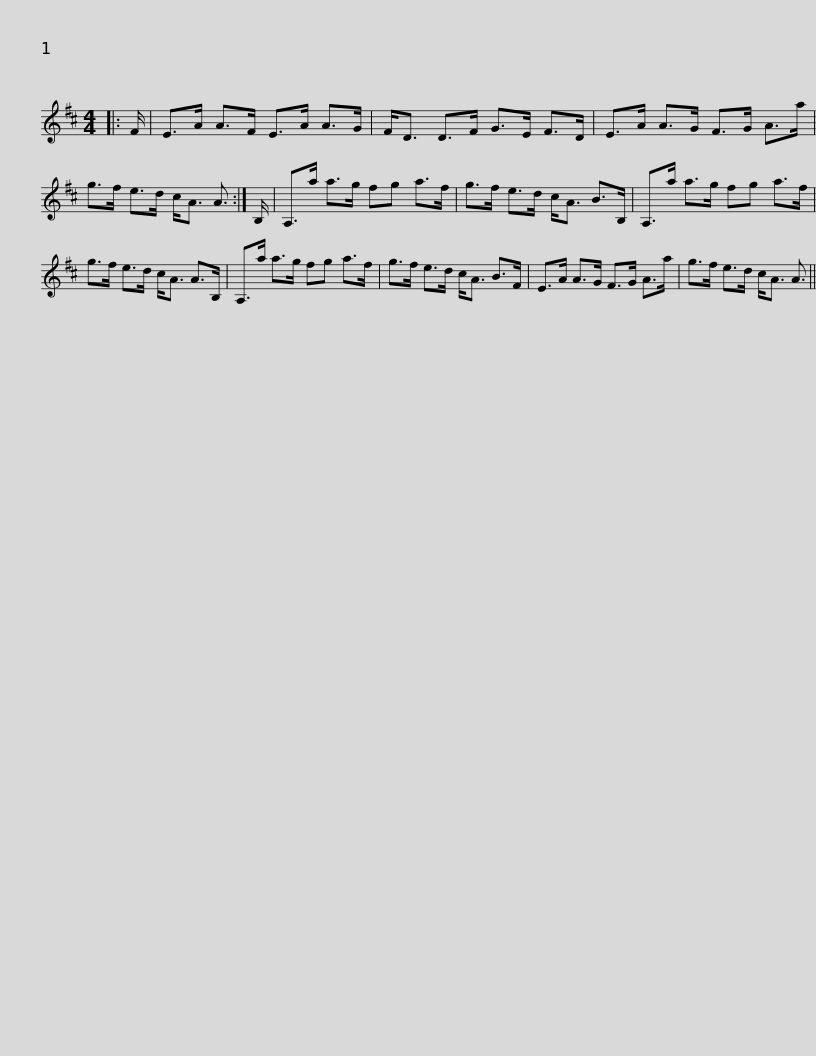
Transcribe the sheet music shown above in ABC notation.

X:1
L:1/8
M:4/4
I:linebreak $
K:D
V:1 treble
V:1
|: F/ | E>A A>F E>A A>G | F<D D>F G>E F>D | E>A A>G F>G A>a | g>f e>d c<A A3/2 :| %5
 B,/ |$ A,>a a>g fg a>f | g>f e>d c<A B>B, | A,>a a>g fg a>f | g>f e>d c<A A>B, |$ %10
 A,>a a>g fg a>f | g>f e>d c<A B>F | E>A A>G F>G A>a | g>f e>d c<A A3/2 || %14
